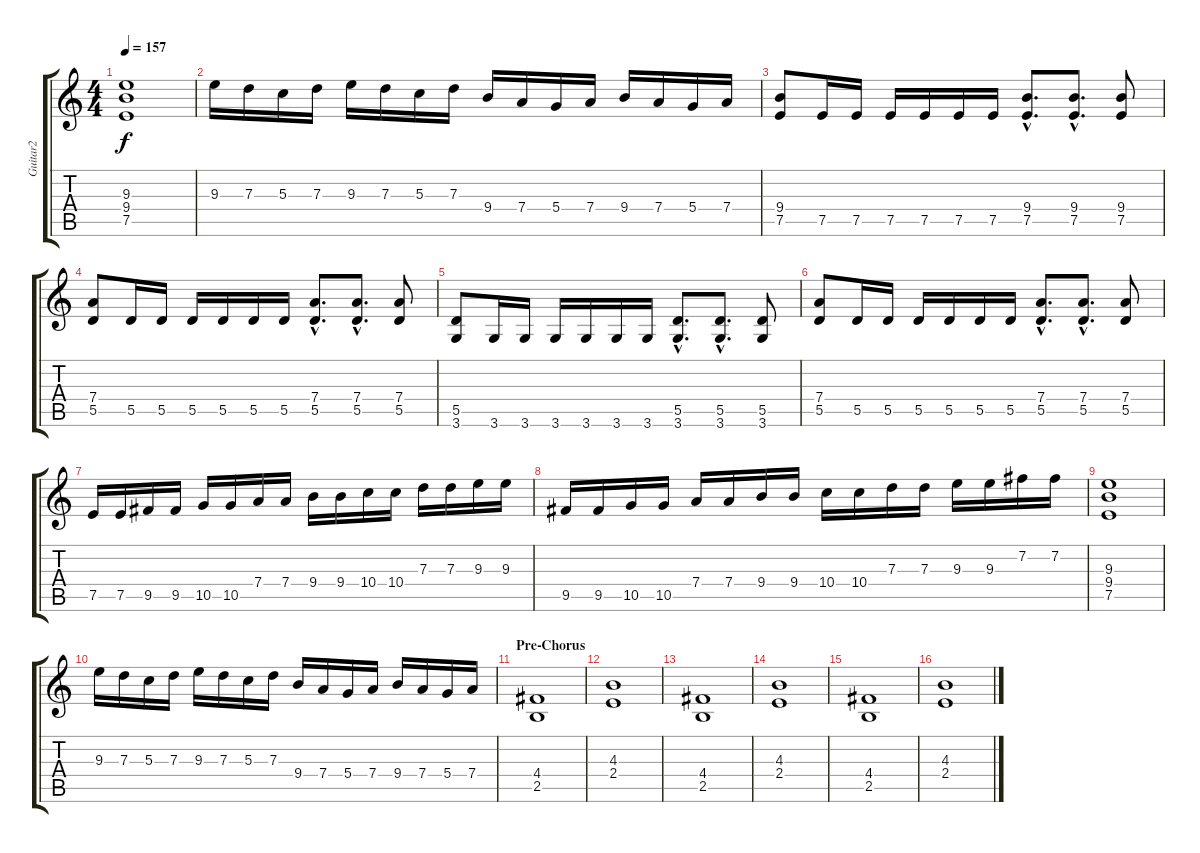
\track ("Guitar2" "Guitar2") {instrument distortionguitar}
\staff {score tabs}
\tuning (E4 B3 G3 D3 A2 E2) {hide}
\ts (4 4)
\tempo 157
\clef g2
\ks c
(9.3 9.4 7.5).1{dy f} |
9.3.16 7.3.16 5.3.16 7.3.16 9.3.16 7.3.16 5.3.16 7.3.16 9.4.16 7.4.16 5.4.16 7.4.16 9.4.16 7.4.16 5.4.16 7.4.16 |
(9.4 7.5).8 7.5.16 7.5.16 7.5.16 7.5.16 7.5.16 7.5.16 (9.4{hac} 7.5{hac}).8{d} (9.4{hac} 7.5{hac}).8{d} (9.4 7.5).8 |
(7.4 5.5).8 5.5.16 5.5.16 5.5.16 5.5.16 5.5.16 5.5.16 (7.4{hac} 5.5{hac}).8{d} (7.4{hac} 5.5{hac}).8{d} (7.4 5.5).8 |
(5.5 3.6).8 3.6.16 3.6.16 3.6.16 3.6.16 3.6.16 3.6.16 (5.5{hac} 3.6{hac}).8{d} (5.5{hac} 3.6{hac}).8{d} (5.5 3.6).8 |
(7.4 5.5).8 5.5.16 5.5.16 5.5.16 5.5.16 5.5.16 5.5.16 (7.4{hac} 5.5{hac}).8{d} (7.4{hac} 5.5{hac}).8{d} (7.4 5.5).8 |
7.5.16 7.5.16 9.5.16 9.5.16 10.5.16 10.5.16 7.4.16 7.4.16 9.4.16 9.4.16 10.4.16 10.4.16 7.3.16 7.3.16 9.3.16 9.3.16 |
9.5.16 9.5.16 10.5.16 10.5.16 7.4.16 7.4.16 9.4.16 9.4.16 10.4.16 10.4.16 7.3.16 7.3.16 9.3.16 9.3.16 7.2.16 7.2.16 |
(9.3 9.4 7.5).1 |
9.3.16 7.3.16 5.3.16 7.3.16 9.3.16 7.3.16 5.3.16 7.3.16 9.4.16 7.4.16 5.4.16 7.4.16 9.4.16 7.4.16 5.4.16 7.4.16 |
\section ("" "Pre-Chorus")
(4.4 2.5).1 |
(4.3 2.4).1 |
(4.4 2.5).1 |
(4.3 2.4).1 |
(4.4 2.5).1 |
(4.3 2.4).1
